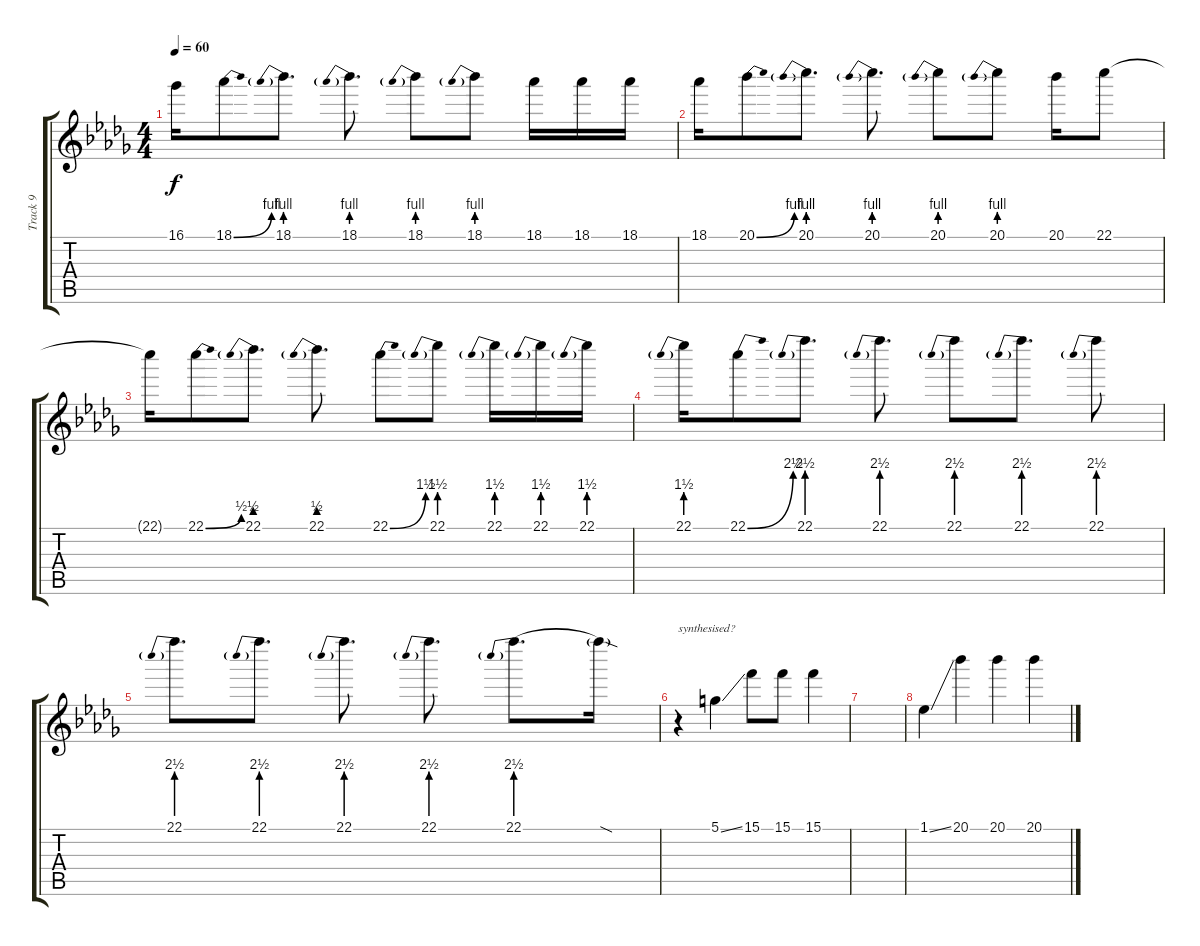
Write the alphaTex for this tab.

\track ("Track 9" "Track 9") {instrument distortionguitar}
\staff {score tabs}
\tuning (D4 A3 F3 C3 G2 C2) {hide}
\ts (4 4)
\tempo 60
\clef g2
\ks bbminor
16.1.16{dy f} 18.1{be (bend 0 0 60 4)}.8 18.1{be (prebend 0 4 60 4)}.8{d} 18.1{be (prebend 0 4 60 4)}.8{d} 18.1{be (prebend 0 4 60 4)}.8 18.1{be (prebend 0 4 60 4)}.8 18.1.16 18.1.16 18.1.16 |
18.1.16 20.1{be (bend 0 0 60 4)}.8 20.1{be (prebend 0 4 60 4)}.8{d} 20.1{be (prebend 0 4 60 4)}.8{d} 20.1{be (prebend 0 4 60 4)}.8 20.1{be (prebend 0 4 60 4)}.8 20.1.16 22.1.8 |
22.1{t}.16 22.1{be (bend 0 0 60 2)}.8 22.1{be (prebend 0 2 60 2)}.8{d} 22.1{be (prebend 0 2 60 2)}.8{d} 22.1{be (bend 0 0 60 6)}.8 22.1{be (prebend 0 6 60 6)}.8 22.1{be (prebend 0 6 60 6)}.16 22.1{be (prebend 0 6 60 6)}.16 22.1{be (prebend 0 6 60 6)}.16 |
22.1{be (prebend 0 6 60 6)}.16 22.1{be (bend 0 0 60 10)}.8 22.1{be (prebend 0 10 60 10)}.8{d} 22.1{be (prebend 0 10 60 10)}.8{d} 22.1{be (prebend 0 10 60 10)}.8 22.1{be (prebend 0 10 60 10)}.8{d} 22.1{be (prebend 0 10 60 10)}.8 |
22.1{be (prebend 0 10 60 10)}.8{d} 22.1{be (prebend 0 10 60 10)}.8{d} 22.1{be (prebend 0 10 60 10)}.8{d} 22.1{be (prebend 0 10 60 10)}.8{d} 22.1{be (prebend 0 10 60 10)}.8{d} 22.1{sod t}.16 |
r.4{txt "synthesised?" volume 7} 5.1{ss}.4 15.1.8 15.1.8 15.1.4 |
|
1.1{ss}.4 20.1.4 20.1.4 20.1.4
